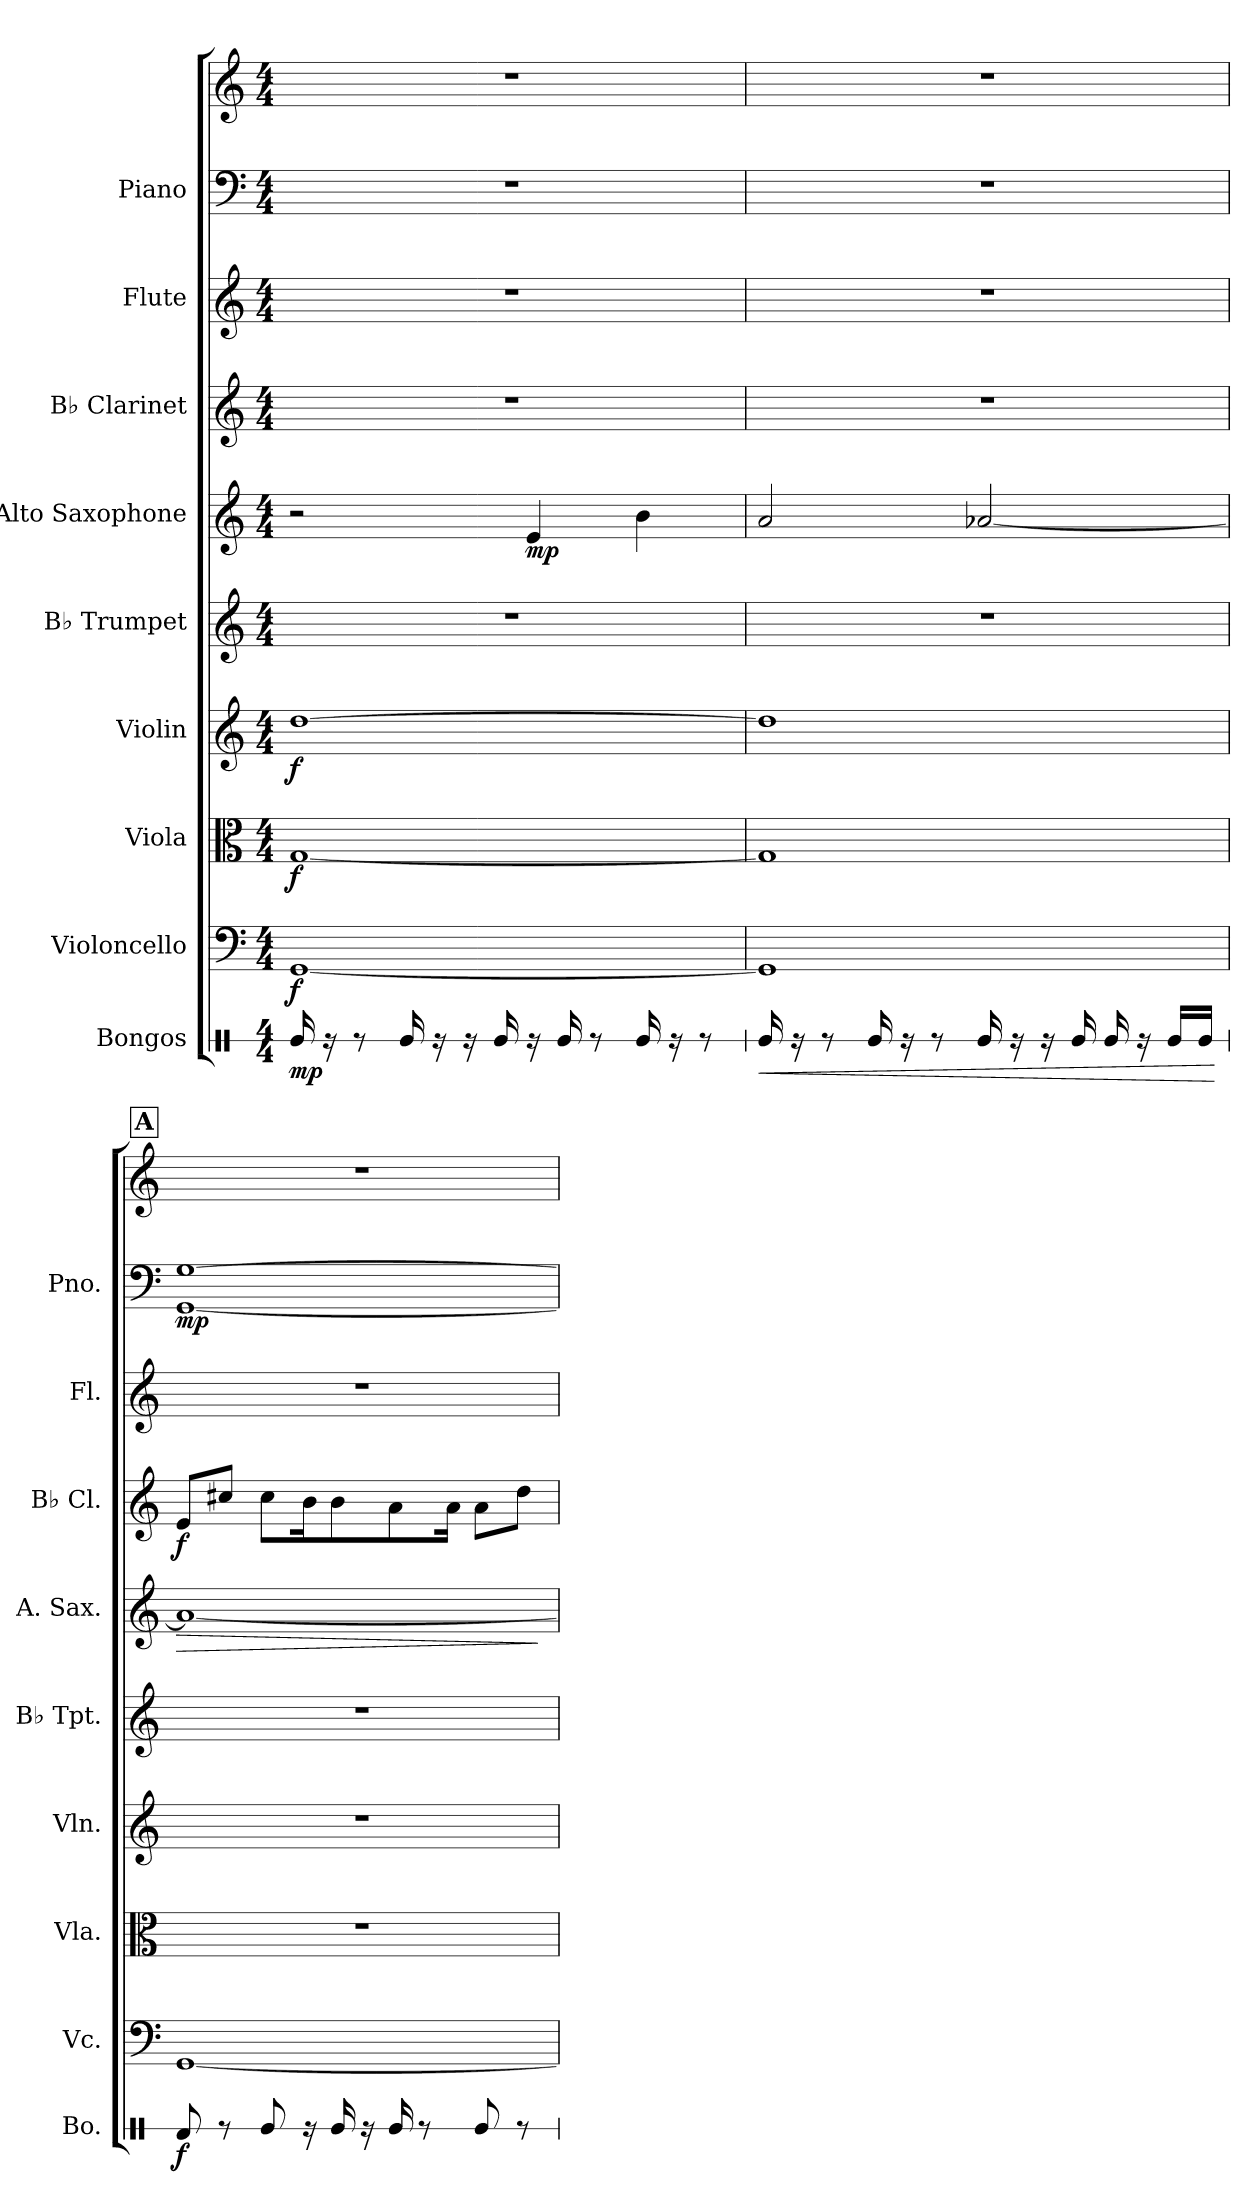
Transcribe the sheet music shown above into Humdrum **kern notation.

**kern	**dynam	**kern	**dynam	**kern	**dynam	**kern	**dynam	**kern	**kern	**dynam	**kern	**dynam	**kern	**kern	**kern	**dynam
*part9	*part9	*part8	*part8	*part7	*part7	*part6	*part6	*part5	*part4	*part4	*part3	*part3	*part2	*part1	*part1	*part1
*staff10	*staff10	*staff9	*staff9	*staff8	*staff8	*staff7	*staff7	*staff6	*staff5	*staff5	*staff4	*staff4	*staff3	*staff2	*staff1	*staff1/2
*I"Bongos	*	*I"Violoncello	*	*I"Viola	*	*I"Violin	*	*I"B♭ Trumpet	*I"Alto Saxophone	*	*I"B♭ Clarinet	*	*I"Flute	*I"Piano	*	*
*I'Bo.	*	*I'Vc.	*	*I'Vla.	*	*I'Vln.	*	*I'B♭ Tpt.	*I'A. Sax.	*	*I'B♭ Cl.	*	*I'Fl.	*I'Pno.	*	*
*stria1	*	*	*	*	*	*	*	*	*	*	*	*	*	*	*	*
*clefX	*	*clefF4	*	*clefC3	*	*clefG2	*	*clefG2	*clefG2	*	*clefG2	*	*clefG2	*clefF4	*clefG2	*
*	*	*	*	*	*	*	*	*ITrd1c2	*ITrd5c9	*	*ITrd1c2	*	*	*	*	*
*k[]	*	*k[]	*	*k[]	*	*k[]	*	*k[b-e-]	*k[b-e-a-]	*	*k[b-e-]	*	*k[]	*k[]	*k[]	*
*M4/4	*	*M4/4	*	*M4/4	*	*M4/4	*	*M4/4	*M4/4	*	*M4/4	*	*M4/4	*M4/4	*M4/4	*
*MM96	*	*MM96	*	*MM96	*	*MM96	*	*MM96	*MM96	*	*MM96	*	*MM96	*MM96	*MM96	*
=1	=1	=1	=1	=1	=1	=1	=1	=1	=1	=1	=1	=1	=1	=1	=1	=1
!	!LO:DY:b	!	!LO:DY:b	!	!LO:DY:b	!	!LO:DY:b	!	!	!	!	!	!	!	!	!
16Re/	mp	[1GG	f	[1G	f	[1dd	f	1r	2r	.	1r	.	1r	1r	1r	.
16r	.	.	.	.	.	.	.	.	.	.	.	.	.	.	.	.
8r	.	.	.	.	.	.	.	.	.	.	.	.	.	.	.	.
16Re/	.	.	.	.	.	.	.	.	.	.	.	.	.	.	.	.
16r	.	.	.	.	.	.	.	.	.	.	.	.	.	.	.	.
16r	.	.	.	.	.	.	.	.	.	.	.	.	.	.	.	.
16Re/	.	.	.	.	.	.	.	.	.	.	.	.	.	.	.	.
!	!	!	!	!	!	!	!	!	!	!LO:DY:b	!	!	!	!	!	!
16r	.	.	.	.	.	.	.	.	4G/	mp	.	.	.	.	.	.
16Re/	.	.	.	.	.	.	.	.	.	.	.	.	.	.	.	.
8r	.	.	.	.	.	.	.	.	.	.	.	.	.	.	.	.
16Re/	.	.	.	.	.	.	.	.	4d\	.	.	.	.	.	.	.
16r	.	.	.	.	.	.	.	.	.	.	.	.	.	.	.	.
8r	.	.	.	.	.	.	.	.	.	.	.	.	.	.	.	.
=2	=2	=2	=2	=2	=2	=2	=2	=2	=2	=2	=2	=2	=2	=2	=2	=2
!	!LO:HP:b	!	!	!	!	!	!	!	!	!	!	!	!	!	!	!
16Re/	<	1GG]	.	1G]	.	1dd]	.	1r	2c/	.	1r	.	1r	1r	1r	.
16r	.	.	.	.	.	.	.	.	.	.	.	.	.	.	.	.
8r	.	.	.	.	.	.	.	.	.	.	.	.	.	.	.	.
16Re/	.	.	.	.	.	.	.	.	.	.	.	.	.	.	.	.
16r	.	.	.	.	.	.	.	.	.	.	.	.	.	.	.	.
8r	.	.	.	.	.	.	.	.	.	.	.	.	.	.	.	.
16Re/	.	.	.	.	.	.	.	.	[2c-X/	.	.	.	.	.	.	.
16r	.	.	.	.	.	.	.	.	.	.	.	.	.	.	.	.
16r	.	.	.	.	.	.	.	.	.	.	.	.	.	.	.	.
16Re/	.	.	.	.	.	.	.	.	.	.	.	.	.	.	.	.
16Re/	.	.	.	.	.	.	.	.	.	.	.	.	.	.	.	.
16r	.	.	.	.	.	.	.	.	.	.	.	.	.	.	.	.
16Re/LL	.	.	.	.	.	.	.	.	.	.	.	.	.	.	.	.
16Re/JJ	.	.	.	.	.	.	.	.	.	.	.	.	.	.	.	.
.	[	.	.	.	.	.	.	.	.	.	.	.	.	.	.	.
!!LO:PB:g=z
!!LO:REH:place=s1:a:B:fs=14:t=A
=3	=3	=3	=3	=3	=3	=3	=3	=3	=3	=3	=3	=3	=3	=3	=3	=3
!	!LO:DY:b	!	!	!	!	!	!	!	!	!LO:HP:b	!	!LO:DY:b	!	!	!	!LO:DY:b=2
8Rd/	f	[1GG	.	1r	.	1r	.	1r	1c-_	>	8d/L	f	1r	[1GG [1G	1r	mp
8r	.	.	.	.	.	.	.	.	.	.	8bn/J	.	.	.	.	.
8Re/	.	.	.	.	.	.	.	.	.	.	8b\L	.	.	.	.	.
16r	.	.	.	.	.	.	.	.	.	.	16a\K	.	.	.	.	.
16Re/	.	.	.	.	.	.	.	.	.	.	8a\	.	.	.	.	.
16r	.	.	.	.	.	.	.	.	.	.	.	.	.	.	.	.
16Re/	.	.	.	.	.	.	.	.	.	.	8g\	.	.	.	.	.
8r	.	.	.	.	.	.	.	.	.	.	.	.	.	.	.	.
.	.	.	.	.	.	.	.	.	.	.	16g\Jk	.	.	.	.	.
8Re/	.	.	.	.	.	.	.	.	.	.	8g\L	.	.	.	.	.
8r	.	.	.	.	.	.	.	.	.	.	8cc\J	.	.	.	.	.
.	.	.	.	.	.	.	.	.	.	]	.	.	.	.	.	.
=	=	=	=	=	=	=	=	=	=	=	=	=	=	=	=	=
*-	*-	*-	*-	*-	*-	*-	*-	*-	*-	*-	*-	*-	*-	*-	*-	*-
